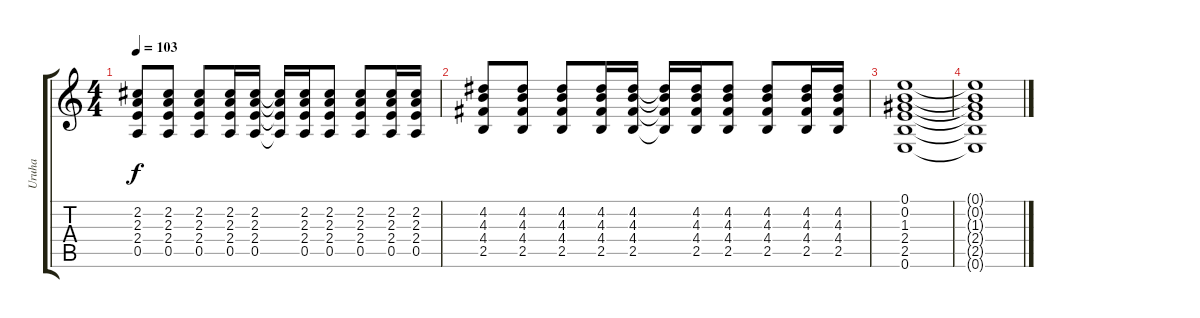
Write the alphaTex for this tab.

\track ("Uruha" "Uruha") {instrument overdrivenguitar}
\staff {score tabs}
\tuning (E4 B3 G3 D3 A2 E2) {hide}
\ts (4 4)
\tempo 103
\clef g2
\ks c
(2.2 2.3 2.4 0.5).8{dy f} (2.2 2.3 2.4 0.5).8 (2.2 2.3 2.4 0.5).8 (2.2 2.3 2.4 0.5).16 (2.2 2.3 2.4 0.5).16 (2.2{t} 2.3{t} 2.4{t} 0.5{t}).16 (2.2 2.3 2.4 0.5).16 (2.2 2.3 2.4 0.5).8 (2.2 2.3 2.4 0.5).8 (2.2 2.3 2.4 0.5).16 (2.2 2.3 2.4 0.5).16 |
(4.2 4.3 4.4 2.5).8 (4.2 4.3 4.4 2.5).8 (4.2 4.3 4.4 2.5).8 (4.2 4.3 4.4 2.5).16 (4.2 4.3 4.4 2.5).16 (4.2{t} 4.3{t} 4.4{t} 2.5{t}).16 (4.2 4.3 4.4 2.5).16 (4.2 4.3 4.4 2.5).8 (4.2 4.3 4.4 2.5).8 (4.2 4.3 4.4 2.5).16 (4.2 4.3 4.4 2.5).16 |
(0.1 0.2 1.3 2.4 2.5 0.6).1 |
(0.1{t} 0.2{t} 1.3{t} 2.4{t} 2.5{t} 0.6{t}).1
